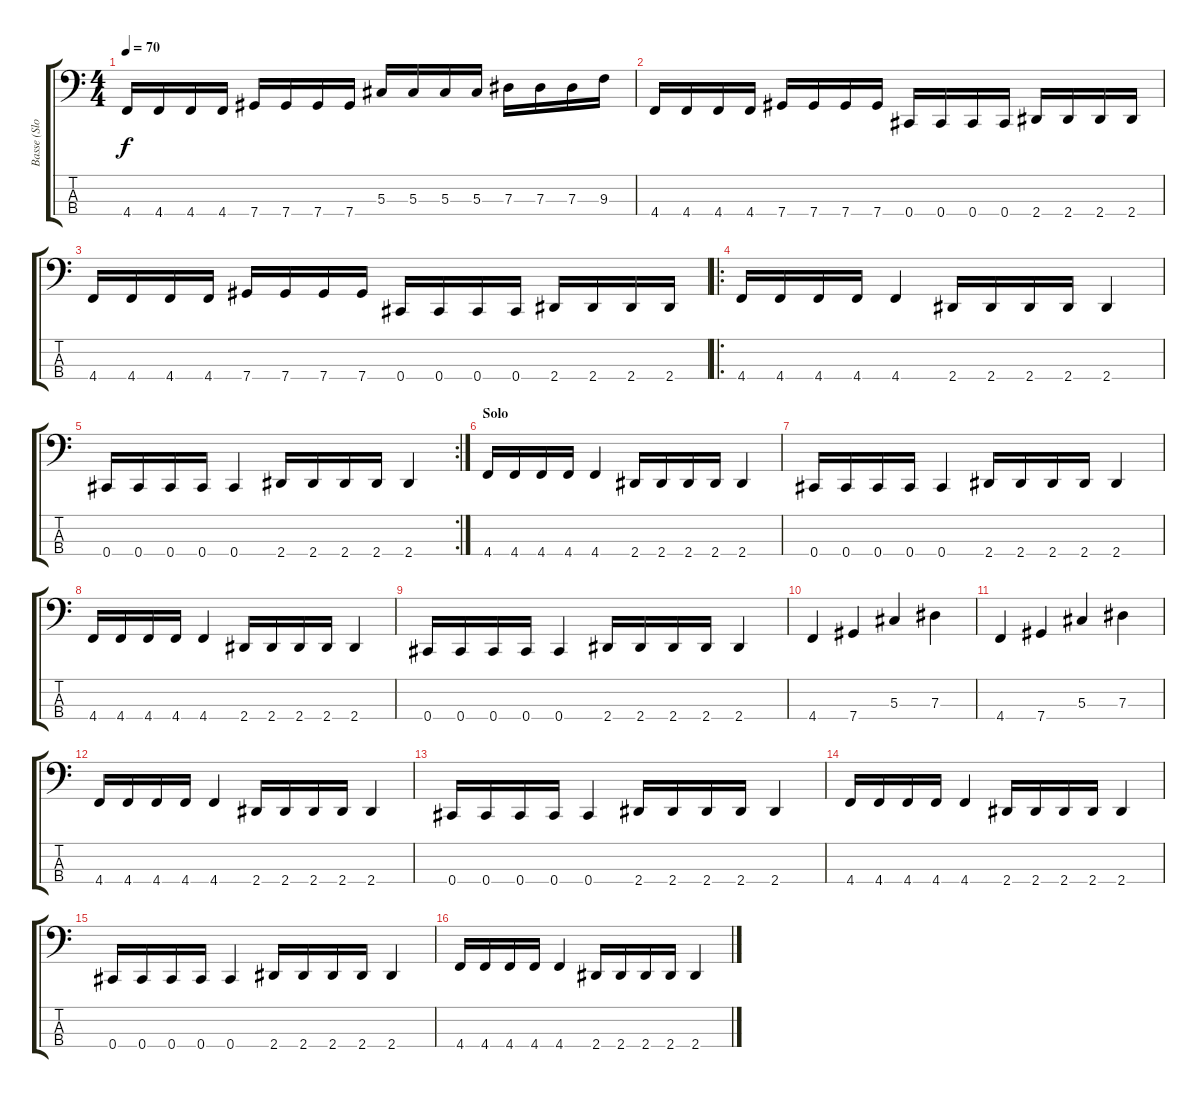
\track ("Basse (Sloane \"Mosey\" Jentry)" "Basse (Slo") {instrument electricbasspick}
\staff {score tabs}
\tuning (Gb2 Db2 Ab1 Db1) {hide}
\ts (4 4)
\tempo 70
\clef f4
\ks c
4.4.16{dy f} 4.4.16 4.4.16 4.4.16 7.4.16 7.4.16 7.4.16 7.4.16 5.3.16 5.3.16 5.3.16 5.3.16 7.3.16 7.3.16 7.3.16 9.3.16 |
4.4.16 4.4.16 4.4.16 4.4.16 7.4.16 7.4.16 7.4.16 7.4.16 0.4.16 0.4.16 0.4.16 0.4.16 2.4.16 2.4.16 2.4.16 2.4.16 |
4.4.16 4.4.16 4.4.16 4.4.16 7.4.16 7.4.16 7.4.16 7.4.16 0.4.16 0.4.16 0.4.16 0.4.16 2.4.16 2.4.16 2.4.16 2.4.16 |
\ro
4.4.16 4.4.16 4.4.16 4.4.16 4.4.4 2.4.16 2.4.16 2.4.16 2.4.16 2.4.4 |
\rc 2
0.4.16 0.4.16 0.4.16 0.4.16 0.4.4 2.4.16 2.4.16 2.4.16 2.4.16 2.4.4 |
\section ("" "Solo")
4.4.16 4.4.16 4.4.16 4.4.16 4.4.4 2.4.16 2.4.16 2.4.16 2.4.16 2.4.4 |
0.4.16 0.4.16 0.4.16 0.4.16 0.4.4 2.4.16 2.4.16 2.4.16 2.4.16 2.4.4 |
4.4.16 4.4.16 4.4.16 4.4.16 4.4.4 2.4.16 2.4.16 2.4.16 2.4.16 2.4.4 |
0.4.16 0.4.16 0.4.16 0.4.16 0.4.4 2.4.16 2.4.16 2.4.16 2.4.16 2.4.4 |
4.4.4 7.4.4 5.3.4 7.3.4 |
4.4.4 7.4.4 5.3.4 7.3.4 |
4.4.16 4.4.16 4.4.16 4.4.16 4.4.4 2.4.16 2.4.16 2.4.16 2.4.16 2.4.4 |
0.4.16 0.4.16 0.4.16 0.4.16 0.4.4 2.4.16 2.4.16 2.4.16 2.4.16 2.4.4 |
4.4.16 4.4.16 4.4.16 4.4.16 4.4.4 2.4.16 2.4.16 2.4.16 2.4.16 2.4.4 |
0.4.16 0.4.16 0.4.16 0.4.16 0.4.4 2.4.16 2.4.16 2.4.16 2.4.16 2.4.4 |
4.4.16 4.4.16 4.4.16 4.4.16 4.4.4 2.4.16 2.4.16 2.4.16 2.4.16 2.4.4
